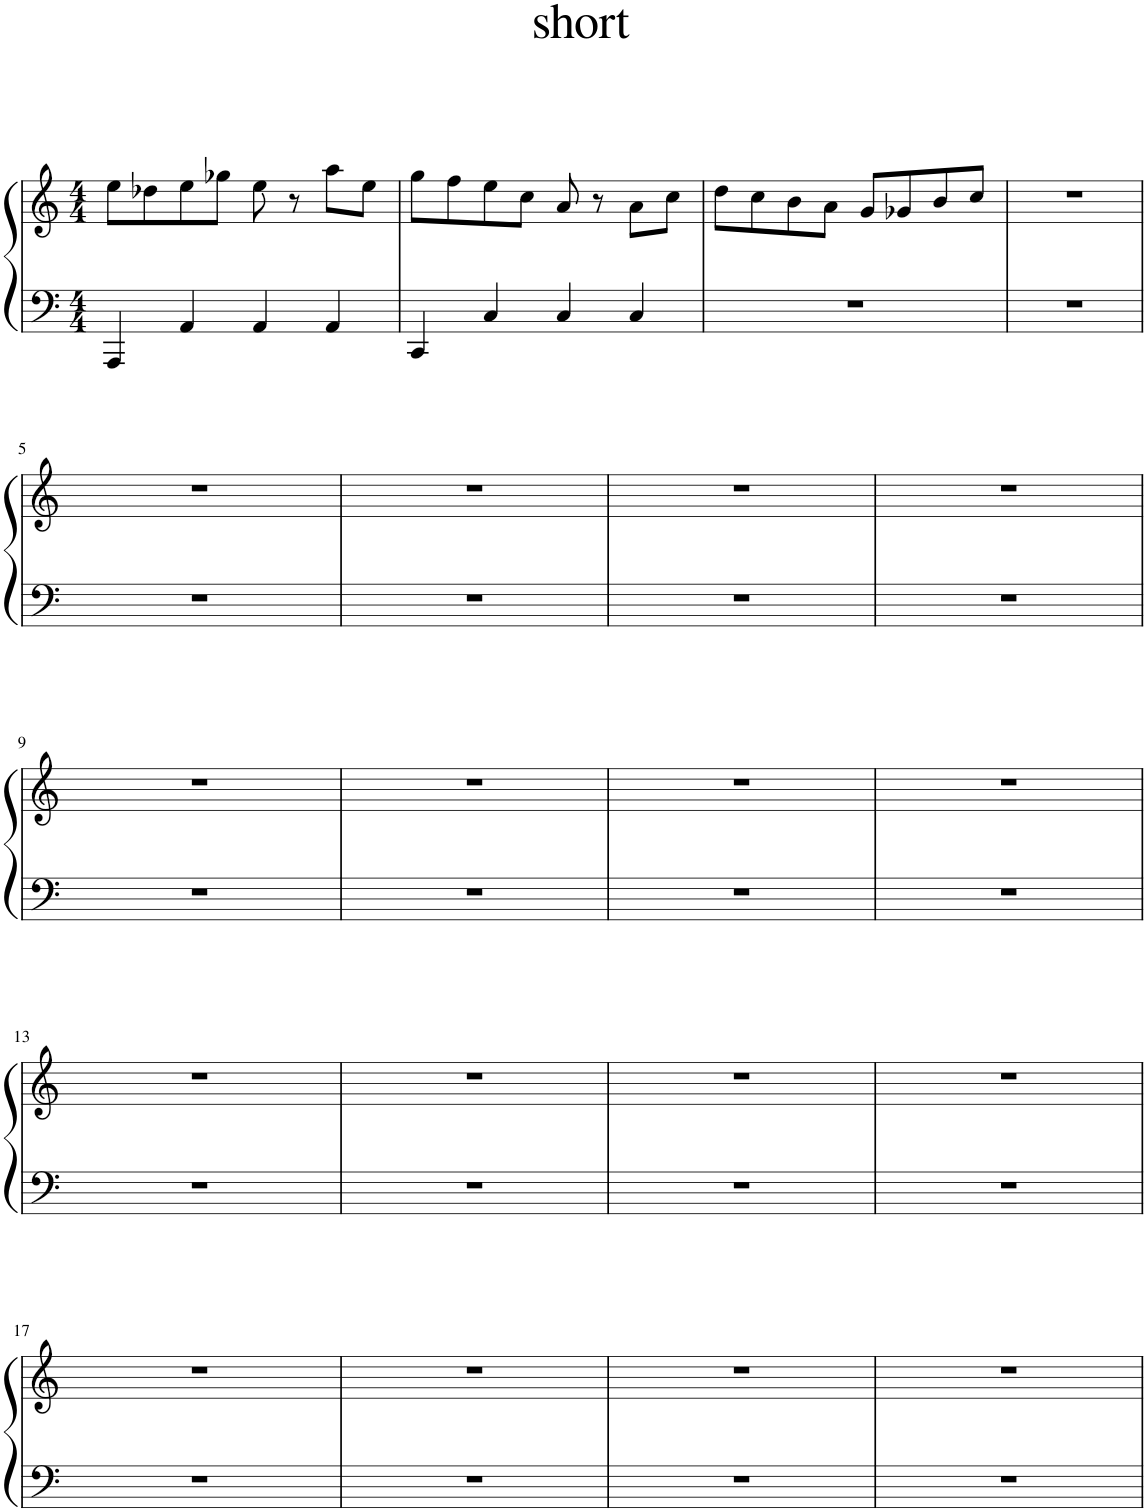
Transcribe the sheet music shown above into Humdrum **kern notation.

**kern	**kern
*part1	*part1
*staff2	*staff1
*I"Piano	*
*I'Pno.	*
*clefF4	*clefG2
*k[]	*k[]
*M4/4	*M4/4
=1	=1
4AAA/	8ee\L
.	8dd-X\
4AA/	8ee\
.	8gg-X\J
4AA/	8ee\
.	8r
4AA/	8aa\L
.	8ee\J
=2	=2
4CC/	8gg\L
.	8ff\
4C/	8ee\
.	8cc\J
4C/	8a/
.	8r
4C/	8a\L
.	8cc\J
=3	=3
1r	8dd\L
.	8cc\
.	8b\
.	8a\J
.	8g/L
.	8g-X/
.	8b/
.	8cc/J
=4	=4
1r	1r
!!LO:LB:g=z
=5	=5
1r	1r
=6	=6
1r	1r
=7	=7
1r	1r
=8	=8
1r	1r
!!LO:LB:g=z
=9	=9
1r	1r
=10	=10
1r	1r
=11	=11
1r	1r
=12	=12
1r	1r
!!LO:LB:g=z
=13	=13
1r	1r
=14	=14
1r	1r
=15	=15
1r	1r
=16	=16
1r	1r
!!LO:LB:g=z
=17	=17
1r	1r
=18	=18
1r	1r
=19	=19
1r	1r
=20	=20
1r	1r
=	=
*-	*-
